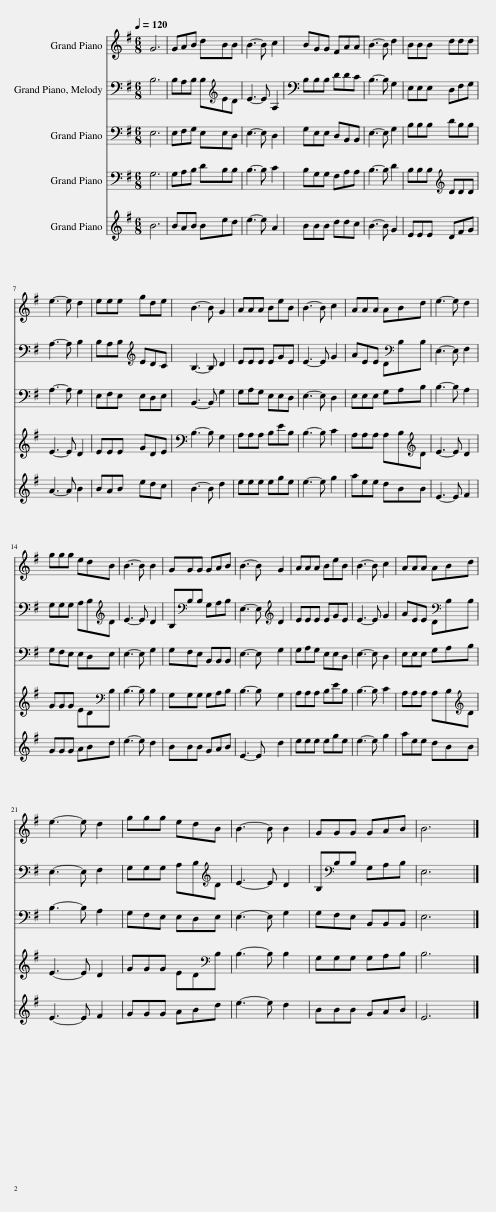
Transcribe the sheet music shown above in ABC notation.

X:1
%%score 1 2 3 4 5
L:1/8
Q:1/4=120
M:6/8
I:linebreak $
K:G
V:1 treble
V:2 bass
V:3 bass
V:4 bass
V:5 treble
V:1
 G6 | GAB dBB | B3- B c2 | BGG FAA | B3- B d2 | %5
 BBB ddd |$ e3- e d2 | eee gde | B3- B G2 | AAA BeB | %10
 B3- B c2 | AAA ABd | e3- e d2 |$ ggg edB | B3- B B2 | %15
 GGG GAB | B3- B G2 | AAA BeB | B3- B c2 | AAA ABd |$ %20
 e3- e d2 | ggg edB | B3- B B2 | GGG GAB | B6 |] %25
V:2
 B,6 | B,A,B, B,[K:treble]ED | E3- E A,2 | B,B,B, DDC | B,3- B, G,2 | %5
 E,E,E, D,F,G, |$ A,3- A, B,2 | B,A,B,[K:treble] EDC | B,3- B, D2 | EEE EGE | %10
 E3- E G2 | AEE D[K:bass]B,B, | E,3- E, F,2 |$ G,G,G, A,B,[K:treble]D | E3- E D2 | %15
 B,[K:bass]B,B, G,A,B, | E,3- E,[K:treble] D2 | EEE EGE | E3- E G2 | AEE D[K:bass]B,B, |$ %20
 E,3- E, F,2 | G,G,G, A,B,[K:treble]D | E3- E D2 | B,[K:bass]B,B, G,A,B, | E,6 |] %25
V:3
 E,6 | E,F,G, E,E,D, | E,3- E, D,2 | G,E,E, D,B,,B,, | E,3- E, G,2 | %5
 B,B,B, DB,B, |$ A,3- A, G,2 | E,F,E, E,D,E, | B,,3- B,, G,2 | G,A,G, E,E,D, | %10
 E,3- E, D,2 | E,E,E, G,A,B, | B,3- B, A,2 |$ G,F,E, E,D,E, | E,3- E, G,2 | %15
 G,F,E, B,,B,,B,, | E,3- E, G,2 | G,A,G, E,E,D, | E,3- E, D,2 | E,E,E, G,A,B, |$ %20
 B,3- B, A,2 | G,F,E, E,D,E, | E,3- E, G,2 | G,F,E, B,,B,,B,, | E,6 |] %25
V:4
 G,6 | G,A,B, DB,B, | B,3- B, C2 | B,G,G, F,A,A, | B,3- B, D2 | %5
 B,B,B,[K:treble] DDD |$ E3- E D2 | EEE GDE | B,3- B, G,2 | A,A,A, B,EB, | %10
 B,3- B, C2 | A,A,A, A,B,[K:treble]D | E3- E D2 |$ GGG ED[K:bass]B, | B,3- B, B,2 | %15
 G,G,G, G,A,B, | B,3- B, G,2 | A,A,A, B,EB, | B,3- B, C2 | A,A,A, A,B,[K:treble]D |$ %20
 E3- E D2 | GGG ED[K:bass]B, | B,3- B, B,2 | G,G,G, G,A,B, | B,6 |] %25
V:5
 B6 | BAB Bed | e3- e A2 | BBB ddc | B3- B G2 | %5
 EEE DFG |$ A3- A B2 | BAB edc | B3- B d2 | eee ege | %10
 e3- e g2 | aee dBB | E3- E F2 |$ GGG ABd | e3- e d2 | %15
 BBB GAB | E3- E d2 | eee ege | e3- e g2 | aee dBB |$ %20
 E3- E F2 | GGG ABd | e3- e d2 | BBB GAB | E6 |] %25
